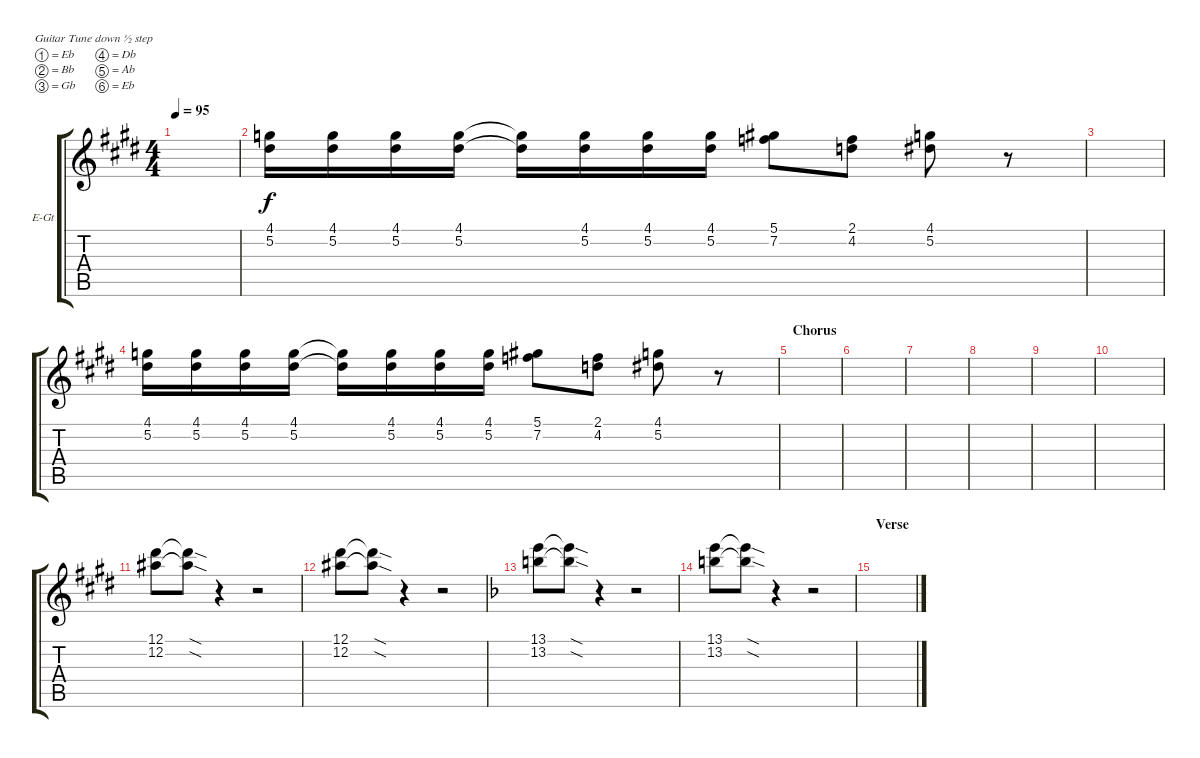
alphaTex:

\defaultSystemsLayout 4
\bracketExtendMode groupsimilarinstruments
\firstSystemTrackNameOrientation horizontal
\otherSystemsTrackNameOrientation horizontal
\track ("Electric Guitar3" "E-Gt") {solo instrument distortionguitar}
\staff {score tabs}
\tuning (Eb4 Bb3 Gb3 Db3 Ab2 Eb2)
\ts (4 4)
\tempo 95
\clef g2
\ks e
|
(4.1 5.2).16 (4.1 5.2).16 (4.1 5.2).16 (4.1 5.2).16 (4.1{t} 5.2{t}).16 (4.1 5.2).16 (4.1 5.2).16 (4.1 5.2).16 (7.2 5.1).8 (2.1 4.2).8 (5.2 4.1).8 r.8 |
|
(4.1 5.2).16 (4.1 5.2).16 (4.1 5.2).16 (4.1 5.2).16 (4.1{t} 5.2{t}).16 (4.1 5.2).16 (4.1 5.2).16 (4.1 5.2).16 (7.2 5.1).8 (2.1 4.2).8 (5.2 4.1).8 r.8 |
\section ("" "Chorus")
|
|
|
|
|
|
(12.1 12.2).8 (12.2{sod t} 12.1{sod t}).8 r.4 r.2 |
(12.1 12.2).8 (12.2{sod t} 12.1{sod t}).8 r.4 r.2 |
\ks f
(13.1 13.2).8 (13.2{sod t} 13.1{sod t}).8 r.4 r.2 |
(13.1 13.2).8 (13.2{sod t} 13.1{sod t}).8 r.4 r.2 |
\section ("" "Verse")
